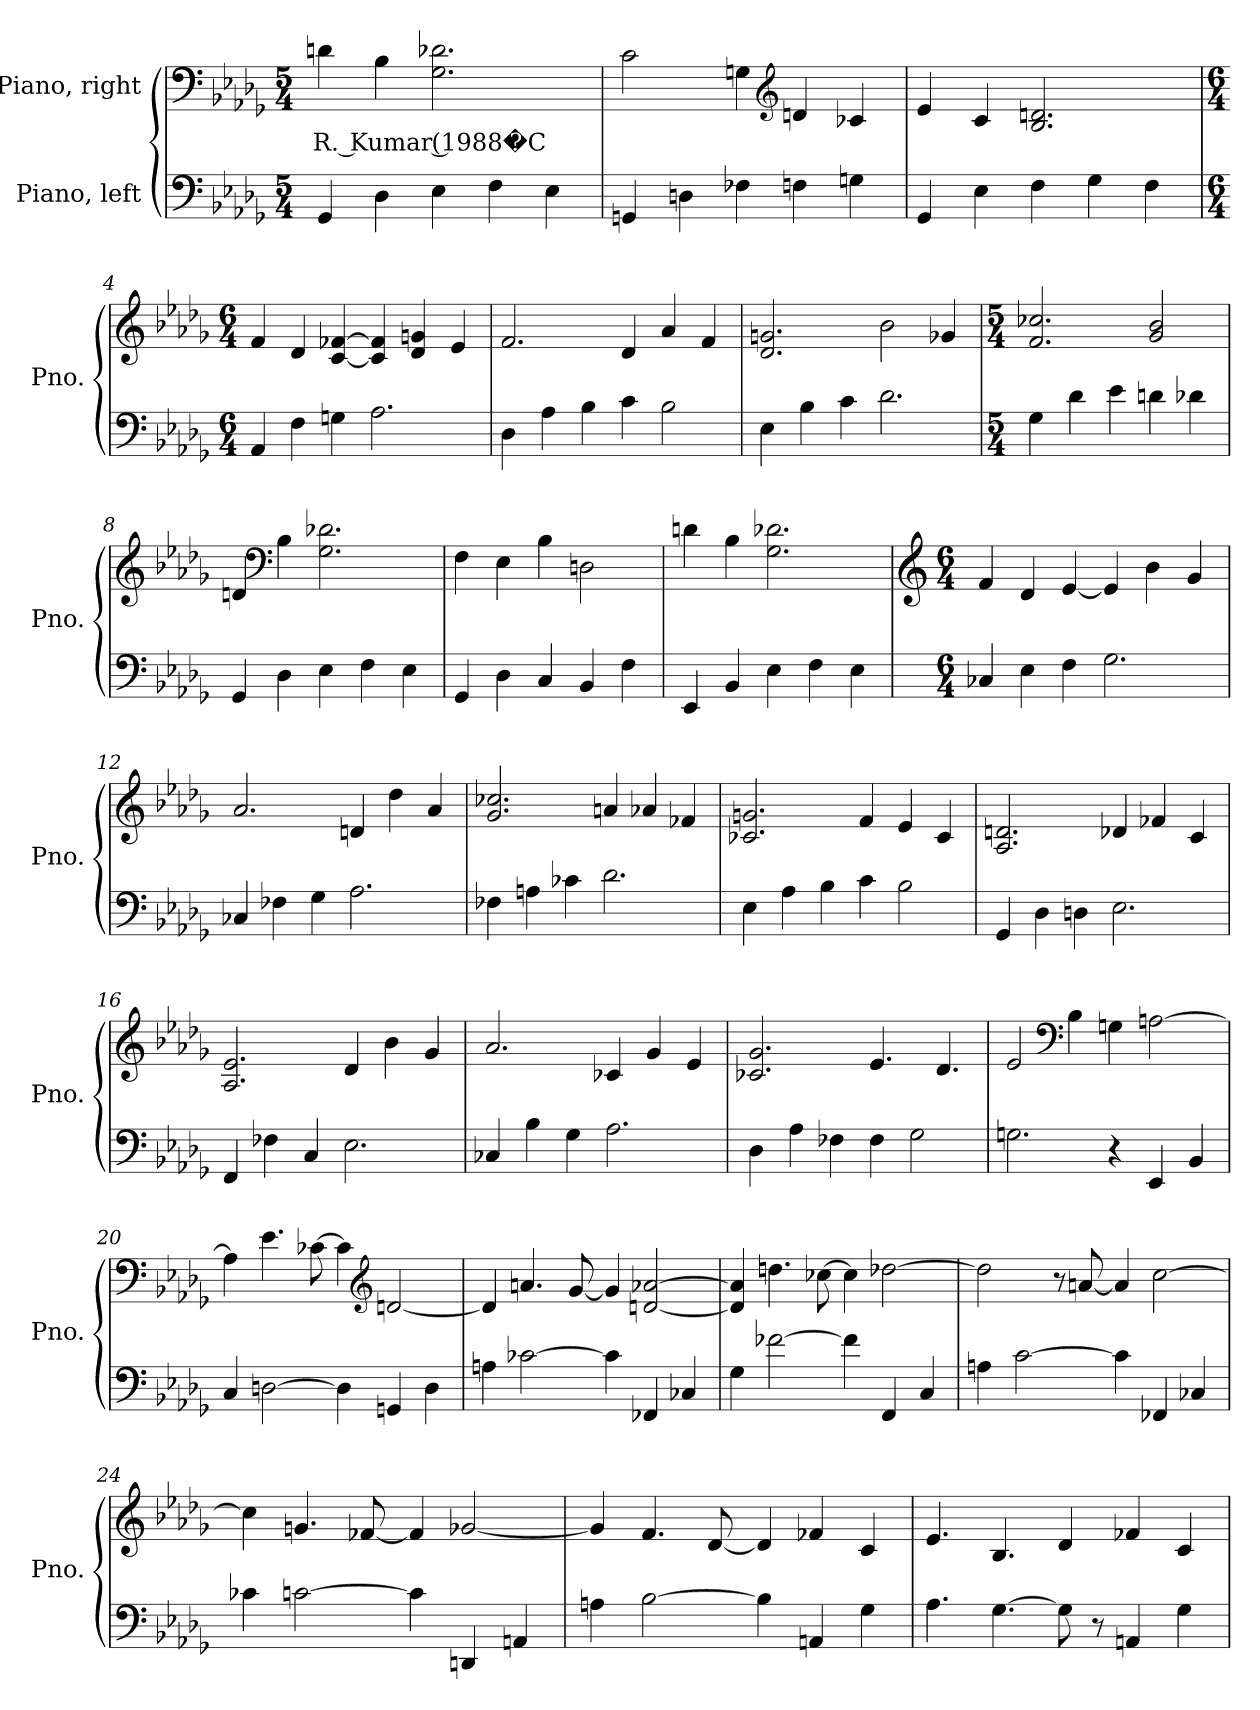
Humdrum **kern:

**kern	**kern	**text
*part2	*part1	*part1
*staff2	*staff1	*staff1
*I"Piano, left	*I"Piano, right	*
*I'Pno.	*I'Pno.	*
*clefF4	*clefF4	*
*k[b-e-a-d-g-]	*k[b-e-a-d-g-]	*
*M5/4	*M5/4	*
*MM72	*MM72	*
=1	=1	=1
!	!	!LO:LY:b
4GG-/	4dn\	R. Kumar (1988�C
4D-\	4B-\	.
4E-\	2.G-\ 2.d-X\	.
4F\	.	.
4E-\	.	.
=2	=2	=2
4GGn/	2c\	.
4Dn\	.	.
4F-X\	4Gn\	.
*	*clefG2	*
4Fn\	4dn/	.
4Gn\	4c-X/	.
=3	=3	=3
4GG-/	4e-/	.
4E-\	4c/	.
4F\	2.B-/ 2.dn/	.
4G-\	.	.
4F\	.	.
!!LO:LB:g=z
=4	=4	=4
*M6/4	*M6/4	*
4AA-/	4f/	.
4F\	4d-/	.
4Gn\	[4c/ [4f-X/	.
2.A-\	4c/] 4f-/]	.
.	4d-/ 4gn/	.
.	4e-/	.
=5	=5	=5
4D-\	2.f/	.
4A-\	.	.
4B-\	.	.
4c\	4d-/	.
2B-\	4a-/	.
.	4f/	.
=6	=6	=6
4E-\	2.d-/ 2.gn/	.
4B-\	.	.
4c\	.	.
2.d-\	2b-\	.
.	4g-X/	.
=7	=7	=7
*M5/4	*M5/4	*
4G-\	2.f/ 2.cc-X/	.
4d-\	.	.
4e-\	.	.
4dn\	2g-/ 2b-/	.
4d-X\	.	.
=8	=8	=8
4GG-/	4dn/	.
*	*clefF4	*
4D-\	4B-\	.
4E-\	2.G-\ 2.d-X\	.
4F\	.	.
4E-\	.	.
!!LO:LB:g=z
=9	=9	=9
4GG-/	4F\	.
4D-\	4E-\	.
4C/	4B-\	.
4BB-/	2Dn\	.
4F\	.	.
=10	=10	=10
4EE-/	4dn\	.
4BB-/	4B-\	.
4E-\	2.G-\ 2.d-X\	.
4F\	.	.
4E-\	.	.
=11	=11	=11
*	*clefG2	*
*M6/4	*M6/4	*
4C-X/	4f/	.
4E-\	4d-/	.
4F\	[4e-/	.
2.G-\	4e-/]	.
.	4b-\	.
.	4g-/	.
=12	=12	=12
4C-X/	2.a-/	.
4F-X\	.	.
4G-\	.	.
2.A-\	4dn/	.
.	4dd-\	.
.	4a-/	.
=13	=13	=13
4F-X\	2.g-/ 2.cc-X/	.
4An\	.	.
4c-X\	.	.
2.d-\	4an/	.
.	4a-X/	.
.	4f-X/	.
!!LO:LB:g=z
=14	=14	=14
4E-\	2.c-X/ 2.gn/	.
4A-\	.	.
4B-\	.	.
4c\	4f/	.
2B-\	4e-/	.
.	4c-/	.
=15	=15	=15
4GG-/	2.A-/ 2.dn/	.
4D-\	.	.
4Dn\	.	.
2.E-\	4d-X/	.
.	4f-X/	.
.	4c/	.
=16	=16	=16
4FF/	2.A-/ 2.e-/	.
4F-X\	.	.
4C/	.	.
2.E-\	4d-/	.
.	4b-\	.
.	4g-/	.
=17	=17	=17
4C-X/	2.a-/	.
4B-\	.	.
4G-\	.	.
2.A-\	4c-X/	.
.	4g-/	.
.	4e-/	.
=18	=18	=18
4D-\	2.c-X/ 2.g-/	.
4A-\	.	.
4F-X\	.	.
4F-\	4.e-/	.
2G-\	.	.
.	4.d-/	.
!!LO:LB:g=z
=19	=19	=19
2.Gn\	2e-/	.
*	*clefF4	*
.	4B-\	.
4r	4Gn\	.
4EE-/	[2An\	.
4BB-/	.	.
=20	=20	=20
4C/	4A\]	.
[2Dn\	4.e-\	.
.	[8c-X\	.
4D\]	4c-\]	.
*	*clefG2	*
4GGn/	[2dn/	.
4D\	.	.
=21	=21	=21
4An\	4d/]	.
[2c-X\	4.an/	.
.	[8g-/	.
4c-\]	4g-/]	.
4FF-X/	[2dn/ [2a-X/	.
4C-X/	.	.
=22	=22	=22
4G-\	4d/] 4a-/]	.
[2f-X\	4.ddn\	.
.	[8cc-X\	.
4f-\]	4cc-\]	.
4FF/	[2dd-X\	.
4C/	.	.
!!LO:LB:g=z
=23	=23	=23
4An\	2dd-\]	.
[2c\	.	.
.	8r	.
.	[8an/	.
4c\]	4a/]	.
4FF-X/	[2cc\	.
4C-X/	.	.
=24	=24	=24
4c-X\	4cc\]	.
[2cn\	4.gn/	.
.	[8f-X/	.
4c\]	4f-/]	.
4DDn/	[2g-X/	.
4AAn/	.	.
=25	=25	=25
4An\	4g-/]	.
[2B-\	4.f/	.
.	[8d-/	.
4B-\]	4d-/]	.
4AAn/	4f-X/	.
4G-\	4c/	.
=26	=26	=26
4.A-\	4.e-/	.
[4.G-\	4.B-/	.
8G-\]	4d-/	.
8r	.	.
4AAn/	4f-X/	.
4G-\	4c/	.
=	=	=
*-	*-	*-
